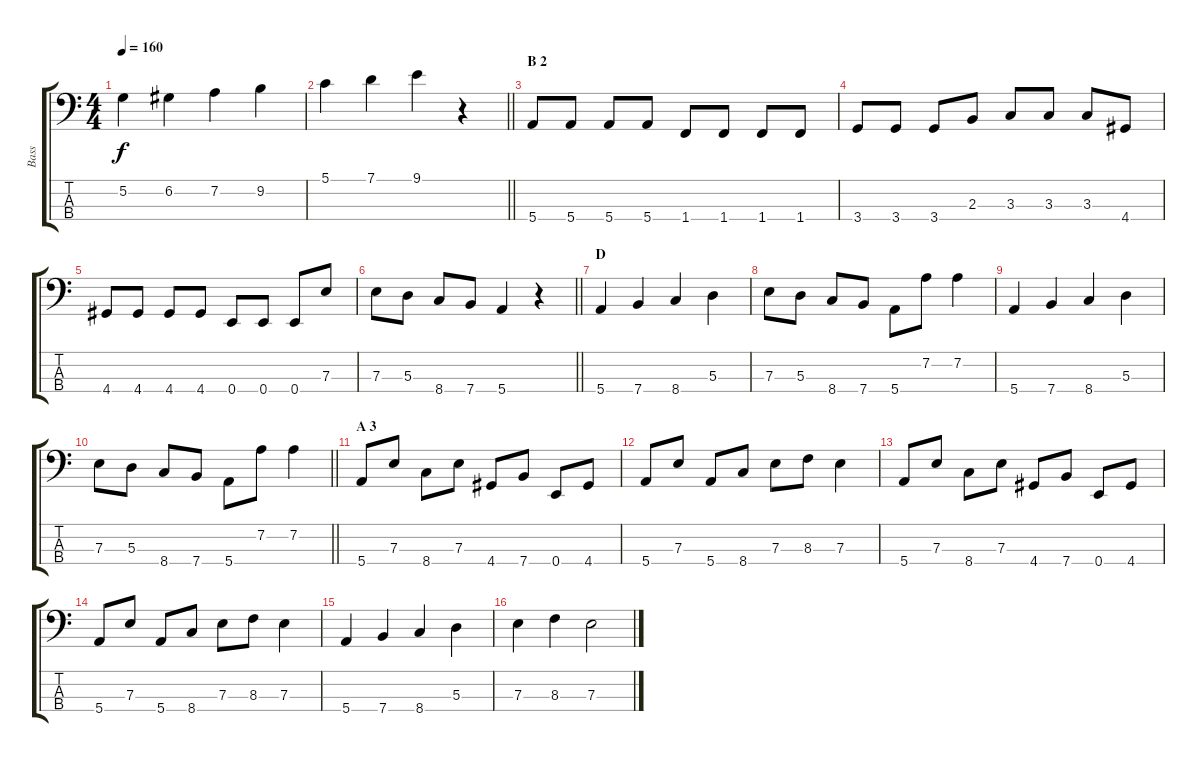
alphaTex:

\track ("Bass" "Bass") {instrument electricbassfinger}
\staff {score tabs}
\tuning (G2 D2 A1 E1) {hide}
\ts (4 4)
\tempo 160
\clef f4
\ks c
5.2.4{dy f} 6.2.4 7.2.4 9.2.4 |
\barLineRight lightlight
5.1.4 7.1.4 9.1.4 r.4 |
\section ("" "B 2")
5.4.8 5.4.8 5.4.8 5.4.8 1.4.8 1.4.8 1.4.8 1.4.8 |
3.4.8 3.4.8 3.4.8 2.3.8 3.3.8 3.3.8 3.3.8 4.4.8 |
4.4.8 4.4.8 4.4.8 4.4.8 0.4.8 0.4.8 0.4.8 7.3.8 |
\barLineRight lightlight
7.3.8 5.3.8 8.4.8 7.4.8 5.4.4 r.4 |
\section ("" "D")
5.4.4 7.4.4 8.4.4 5.3.4 |
7.3.8 5.3.8 8.4.8 7.4.8 5.4.8 7.2.8 7.2.4 |
5.4.4 7.4.4 8.4.4 5.3.4 |
\barLineRight lightlight
7.3.8 5.3.8 8.4.8 7.4.8 5.4.8 7.2.8 7.2.4 |
\section ("" "A 3")
5.4.8 7.3.8 8.4.8 7.3.8 4.4.8 7.4.8 0.4.8 4.4.8 |
5.4.8 7.3.8 5.4.8 8.4.8 7.3.8 8.3.8 7.3.4 |
5.4.8 7.3.8 8.4.8 7.3.8 4.4.8 7.4.8 0.4.8 4.4.8 |
5.4.8 7.3.8 5.4.8 8.4.8 7.3.8 8.3.8 7.3.4 |
5.4.4 7.4.4 8.4.4 5.3.4 |
7.3.4 8.3.4 7.3.2
